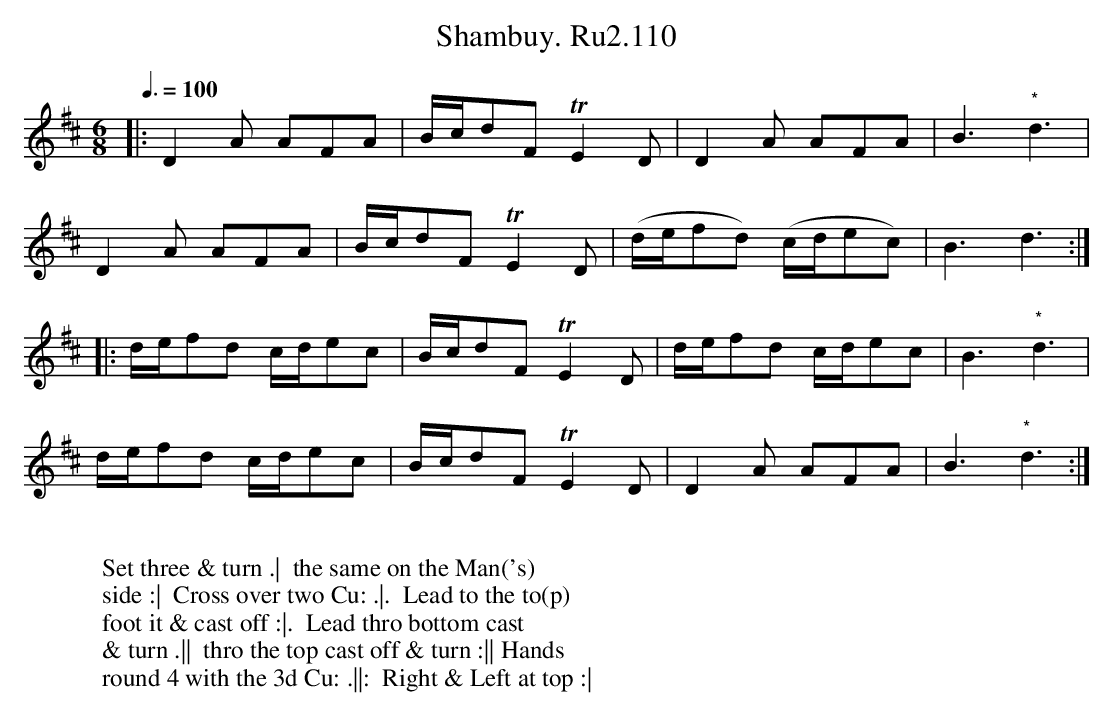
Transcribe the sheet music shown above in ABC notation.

X:1
T:Shambuy. Ru2.110
L:1/8
M:6/8
Q:3/8=100
K:D
|:D2A AFA|B/c/dF TE2D|D2A AFA|B3 "*"d3|
D2A AFA|B/c/dF TE2D|(d/e/fd) (c/d/ec)|B3d3 :|
|:d/e/fd c/d/ec|B/c/dF TE2D|d/e/fd c/d/ec|B3"*"d3 |
d/e/fd c/d/ec|B/c/dF TE2D|D2A AFA|B3"*"d3 :|
W:
W: Set three & turn .|  the same on the Man('s)
W: side :|  Cross over two Cu: .|.  Lead to the to(p)
W: foot it & cast off :|.  Lead thro bottom cast
W: & turn .||  thro the top cast off & turn :|| Hands
W: round 4 with the 3d Cu: .||:  Right & Left at top :|
